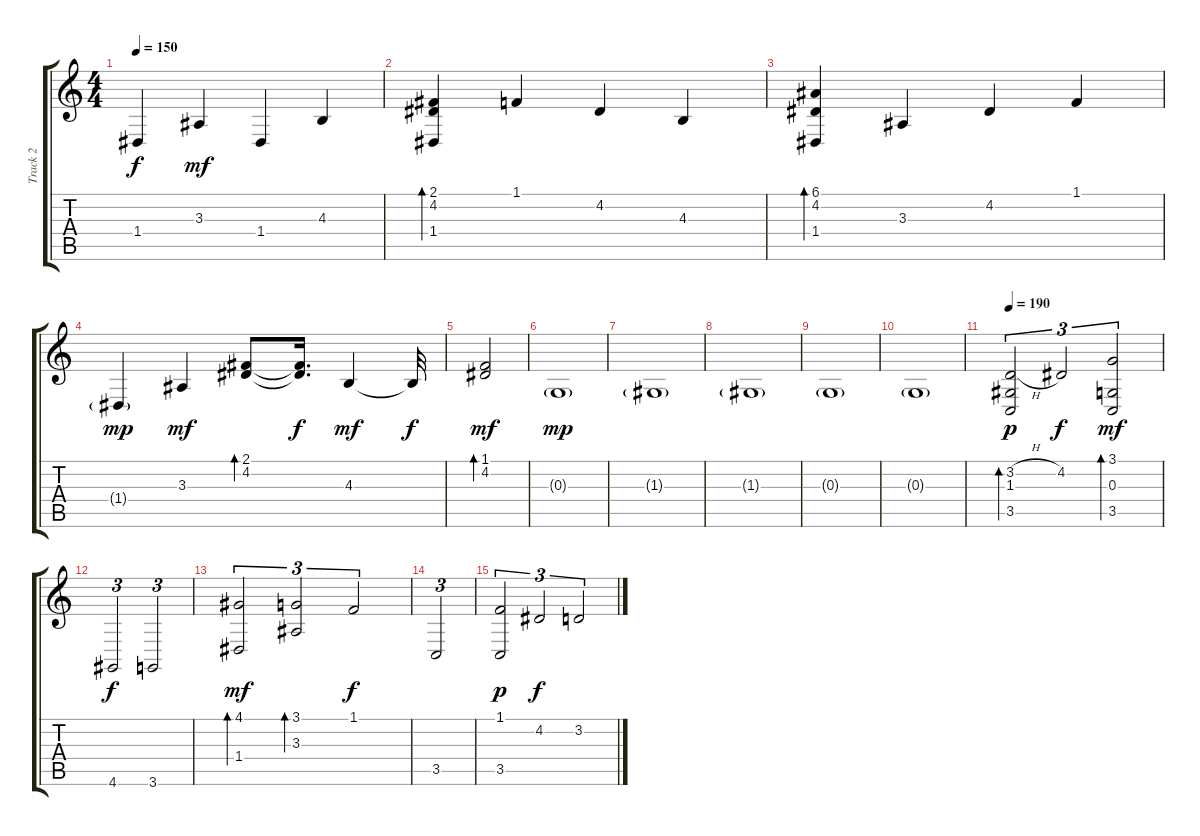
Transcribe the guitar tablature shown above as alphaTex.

\track ("Track 2" "Track 2") {instrument orchestralharp}
\staff {score tabs}
\tuning (E4 B3 G3 D3 A2 E2) {hide}
\ts (4 4)
\tempo 150
\clef g2
\ks c
1.4.4{dy f} 3.3.4{dy mf} 1.4.4 4.3.4 |
(2.1 4.2 1.4).4{bd 240} 1.1.4 4.2.4 4.3.4 |
(6.1 4.2 1.4).4{bd 240} 3.3.4 4.2.4 1.1.4 |
1.4{g}.4{dy mp} 3.3.4{dy mf} (2.1 4.2).8{bd 240} (2.1{t} 4.2{t}).16{d dy f} 4.3.4{dy mf} 4.3{t}.32{dy f} |
(1.1 4.2).2{bd 240 dy mf} |
0.3{g}.1{dy mp} |
1.3{g}.1 |
1.3{g}.1 |
0.3{g}.1 |
0.3{g}.1 |
\tempo 190
(3.2{h} 1.3 3.5).2{tu (3 2) bd 240 dy p} 4.2.2{tu (3 2) dy f} (3.1 0.3 3.5).2{tu (3 2) bd 240 dy mf} |
4.6.2{tu (3 2) dy f} 3.6.2{tu (3 2)} |
(4.1 1.4).2{tu (3 2) bd 240 dy mf} (3.1 3.3).2{tu (3 2) bd 240} 1.1.2{tu (3 2) dy f} |
3.5.2{tu (3 2)} |
(1.1 3.5).2{tu (3 2) dy p} 4.2.2{tu (3 2) dy f} 3.2.2{tu (3 2)}
